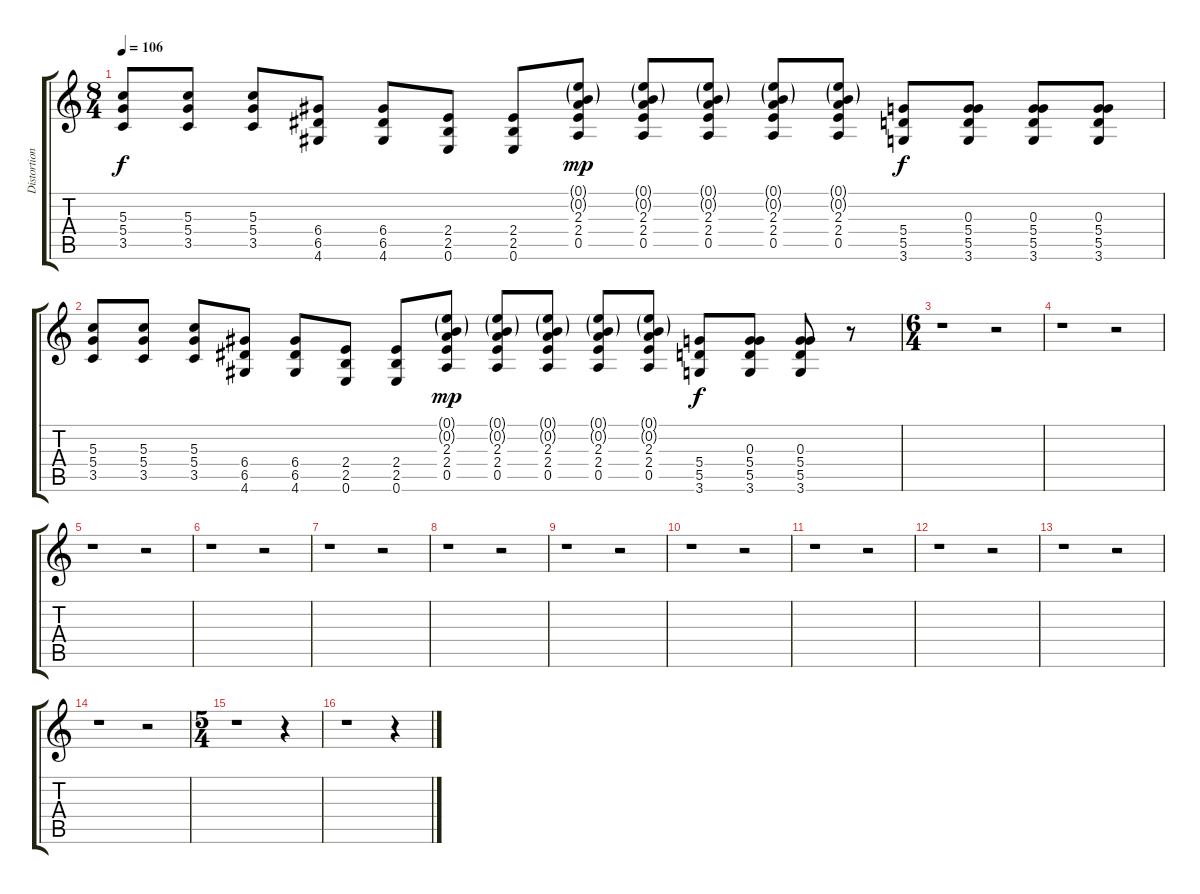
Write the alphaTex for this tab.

\track ("Distortion" "Distortion") {instrument distortionguitar}
\staff {score tabs}
\tuning (E4 B3 G3 D3 A2 E2) {hide}
\ts (8 4)
\tempo 106
\clef g2
\ks c
(5.3 5.4 3.5).8{dy f} (5.3 5.4 3.5).8 (5.3 5.4 3.5).8 (6.4 6.5 4.6).8 (6.4 6.5 4.6).8 (2.4 2.5 0.6).8 (2.4 2.5 0.6).8 (0.1{g} 0.2{g} 2.3 2.4 0.5).8{dy mp} (0.1{g} 0.2{g} 2.3 2.4 0.5).8 (0.1{g} 0.2{g} 2.3 2.4 0.5).8 (0.1{g} 0.2{g} 2.3 2.4 0.5).8 (0.1{g} 0.2{g} 2.3 2.4 0.5).8 (5.4 5.5 3.6).8{dy f} (0.3 5.4 5.5 3.6).8 (0.3 5.4 5.5 3.6).8 (0.3 5.4 5.5 3.6).8 |
(5.3 5.4 3.5).8 (5.3 5.4 3.5).8 (5.3 5.4 3.5).8 (6.4 6.5 4.6).8 (6.4 6.5 4.6).8 (2.4 2.5 0.6).8 (2.4 2.5 0.6).8 (0.1{g} 0.2{g} 2.3 2.4 0.5).8{dy mp} (0.1{g} 0.2{g} 2.3 2.4 0.5).8 (0.1{g} 0.2{g} 2.3 2.4 0.5).8 (0.1{g} 0.2{g} 2.3 2.4 0.5).8 (0.1{g} 0.2{g} 2.3 2.4 0.5).8 (5.4 5.5 3.6).8{dy f} (0.3 5.4 5.5 3.6).8 (0.3 5.4 5.5 3.6).8 r.8 |
\ts (6 4)
r.1 r.2 |
r.1 r.2 |
r.1 r.2 |
r.1 r.2 |
r.1 r.2 |
r.1 r.2 |
r.1 r.2 |
r.1 r.2 |
r.1 r.2 |
r.1 r.2 |
r.1 r.2 |
r.1 r.2 |
\ts (5 4)
r.1 r.4 |
r.1 r.4
